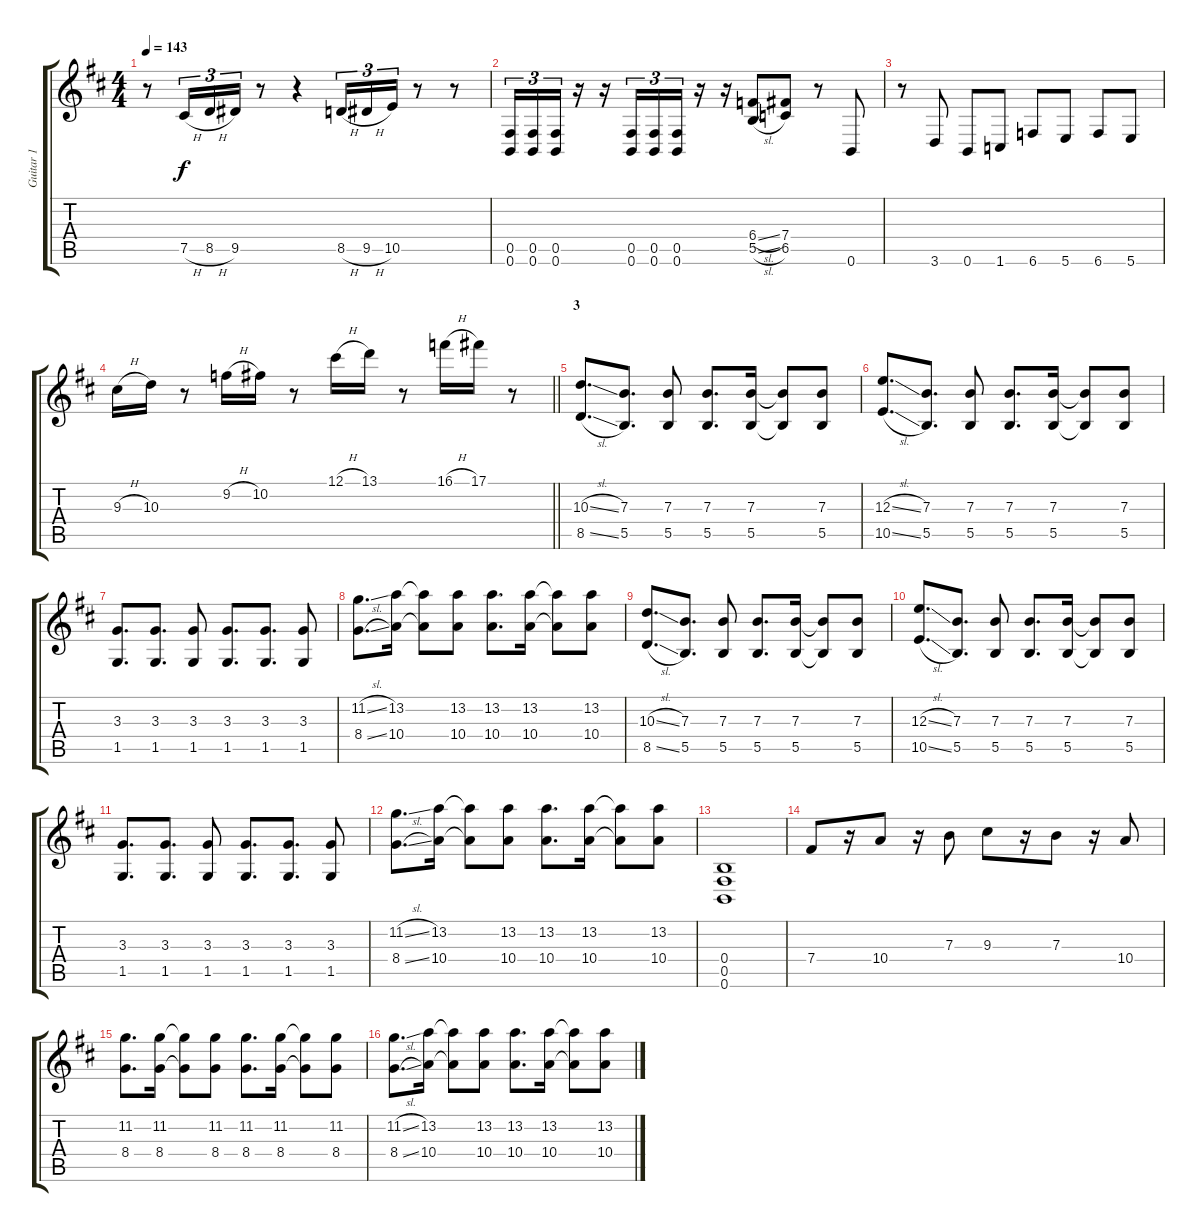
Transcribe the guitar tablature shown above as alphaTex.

\track ("Guitar 1" "Guitar 1") {instrument distortionguitar}
\staff {score tabs}
\tuning (Db4 Ab3 E3 B2 Gb2 B1) {hide}
\ts (4 4)
\tempo 143
\clef g2
\ks bminor
r.8{dy f} 7.5{h}.16{tu (3 2)} 8.5{h}.16{tu (3 2)} 9.5.16{tu (3 2)} r.8 r.4 8.5{h}.16{tu (3 2)} 9.5{h}.16{tu (3 2)} 10.5.16{tu (3 2)} r.8 r.8 |
(0.5 0.6).16{tu (3 2)} (0.5 0.6).16{tu (3 2)} (0.5 0.6).16{tu (3 2)} r.16 r.16 (0.5 0.6).16{tu (3 2)} (0.5 0.6).16{tu (3 2)} (0.5 0.6).16{tu (3 2)} r.16 r.16 (6.4{sl} 5.5{sl}).8 (7.4 6.5).8 r.8 0.6.8 |
r.8 3.6.8 0.6.8 1.6.8 6.6.8 5.6.8 6.6.8 5.6.8 |
\barLineRight lightlight
9.3{h}.16 10.3.16 r.8 9.2{h}.16 10.2.16 r.8 12.1{h}.16 13.1.16 r.8 16.1{h}.16 17.1.16 r.8 |
\section ("" "3")
(10.3{sl} 8.5{sl}).8{d} (7.3 5.5).8{d} (7.3 5.5).8 (7.3 5.5).8{d} (7.3 5.5).16 (7.3{t} 5.5{t}).8 (7.3 5.5).8 |
(12.3{sl} 10.5{sl}).8{d} (7.3 5.5).8{d} (7.3 5.5).8 (7.3 5.5).8{d} (7.3 5.5).16 (7.3{t} 5.5{t}).8 (7.3 5.5).8 |
(3.3 1.5).8{d} (3.3 1.5).8{d} (3.3 1.5).8 (3.3 1.5).8{d} (3.3 1.5).8{d} (3.3 1.5).8 |
(11.2{sl} 8.4{sl}).8{d} (13.2 10.4).16 (13.2{t} 10.4{t}).8 (13.2 10.4).8 (13.2 10.4).8{d} (13.2 10.4).16 (13.2{t} 10.4{t}).8 (13.2 10.4).8 |
(10.3{sl} 8.5{sl}).8{d} (7.3 5.5).8{d} (7.3 5.5).8 (7.3 5.5).8{d} (7.3 5.5).16 (7.3{t} 5.5{t}).8 (7.3 5.5).8 |
(12.3{sl} 10.5{sl}).8{d} (7.3 5.5).8{d} (7.3 5.5).8 (7.3 5.5).8{d} (7.3 5.5).16 (7.3{t} 5.5{t}).8 (7.3 5.5).8 |
(3.3 1.5).8{d} (3.3 1.5).8{d} (3.3 1.5).8 (3.3 1.5).8{d} (3.3 1.5).8{d} (3.3 1.5).8 |
(11.2{sl} 8.4{sl}).8{d} (13.2 10.4).16 (13.2{t} 10.4{t}).8 (13.2 10.4).8 (13.2 10.4).8{d} (13.2 10.4).16 (13.2{t} 10.4{t}).8 (13.2 10.4).8 |
(0.4 0.5 0.6).1 |
7.4.8 r.16 10.4.8 r.16 7.3.8 9.3.8 r.16 7.3.8 r.16 10.4.8 |
(11.2 8.4).8{d} (11.2 8.4).16 (11.2{t} 8.4{t}).8 (11.2 8.4).8 (11.2 8.4).8{d} (11.2 8.4).16 (11.2{t} 8.4{t}).8 (11.2 8.4).8 |
(11.2{sl} 8.4{sl}).8{d} (13.2 10.4).16 (13.2{t} 10.4{t}).8 (13.2 10.4).8 (13.2 10.4).8{d} (13.2 10.4).16 (13.2{t} 10.4{t}).8 (13.2 10.4).8
